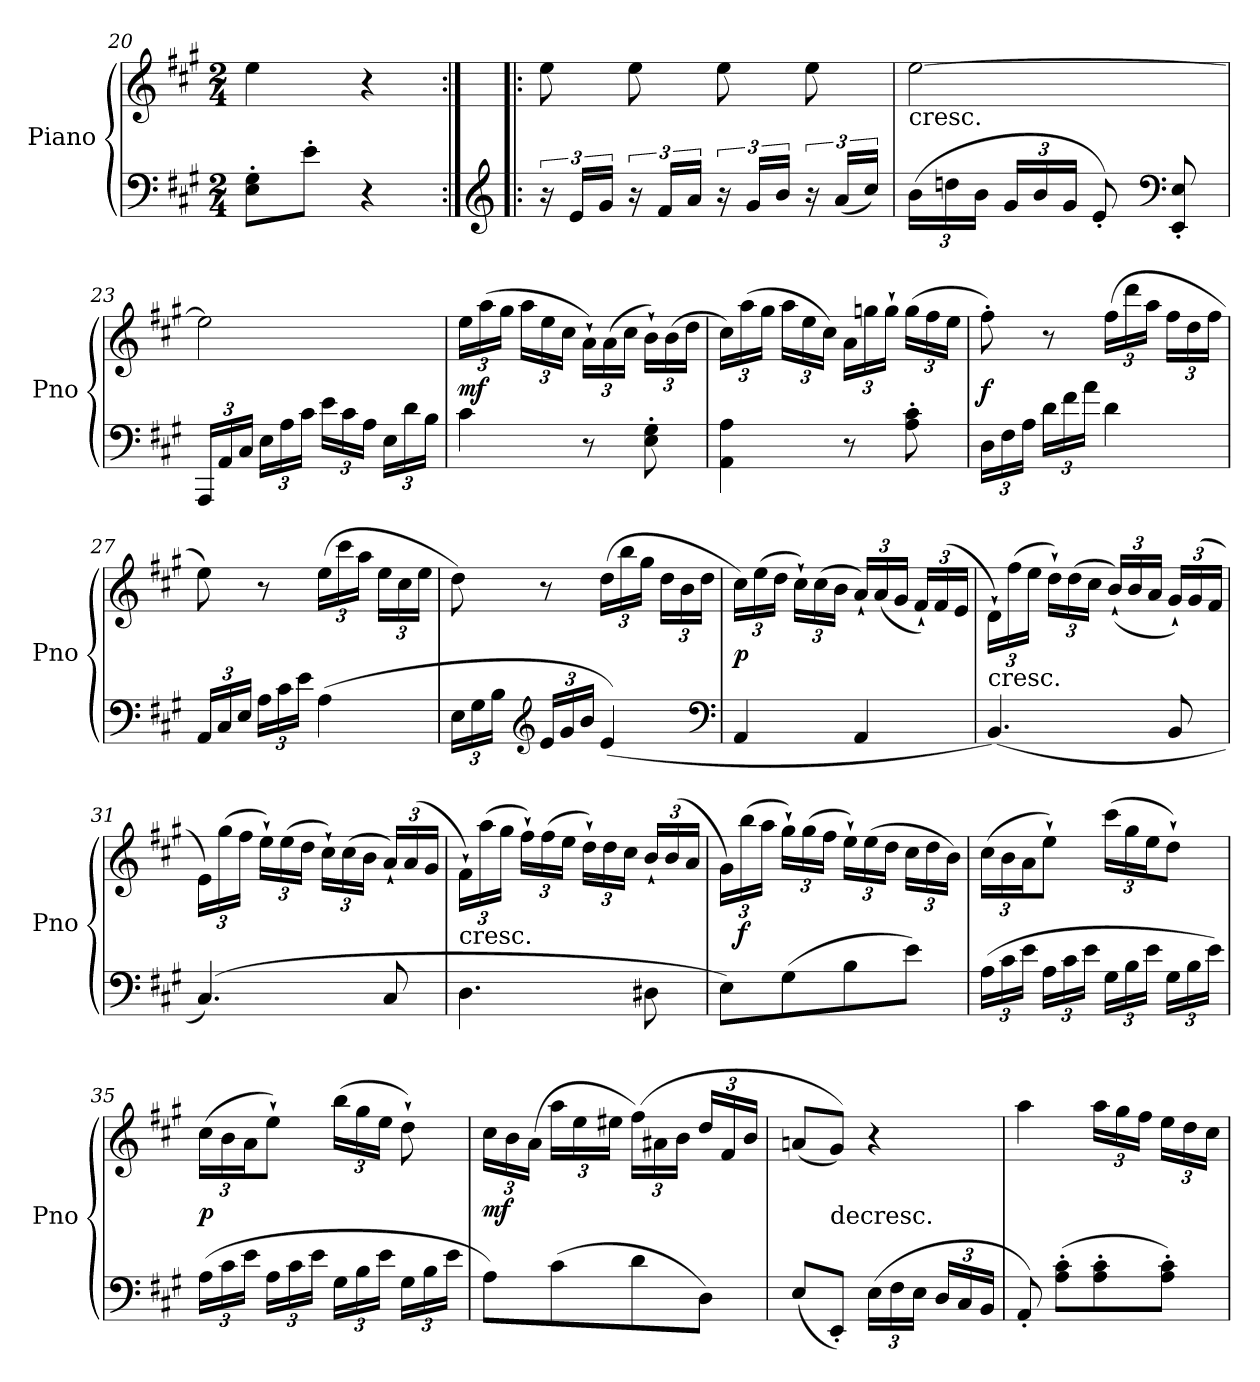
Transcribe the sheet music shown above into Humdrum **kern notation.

**kern	**kern	**dynam
*part1	*part1	*part1
*staff2	*staff1	*staff1/2
*I"Piano	*	*
*I'Pno	*	*
*clefF4	*clefG2	*
*k[f#c#g#]	*k[f#c#g#]	*
*A:	*A:	*
*M2/4	*M2/4	*
=20	=20	=20
8E'\ 8G#'\L	4ee\	.
8e'\J	.	.
4r	4r	.
=21:|!|:	=21:|!|:	=21:|!|:
*clefG2	*	*
24r	8ee\	.
24e/LL	.	.
24g#/JJ	.	.
24r	8ee\	.
24f#/LL	.	.
24a/JJ	.	.
24r	8ee\	.
24g#/LL	.	.
24b/JJ	.	.
24r	8ee\	.
(24a/LL	.	.
24cc#/JJ)	.	.
=22	=22	=22
!	!LO:TX:c:t=cresc.	!
(24b\LL	[2ee\	.
24ddn\	.	.
24b\JJ	.	.
24g#/LL	.	.
24b/	.	.
24g#/JJ	.	.
8e'/)	.	.
*clefF4	*	*
8EE'/ 8E'/	.	.
=23	=23	=23
24AAA/LL	2ee\]	.
24AA/	.	.
24C#/JJ	.	.
24E\LL	.	.
24A\	.	.
24c#\JJ	.	.
24e\LL	.	.
24c#\	.	.
24A\JJ	.	.
24E\LL	.	.
24d\	.	.
24B\JJ	.	.
=24	=24	=24
4c#\	24ee\LL	mf
.	(24aa\	.
.	24gg#\JJ	.
.	24aa\LL	.
.	24ee\	.
.	24cc#\JJ	.
8r	24a`\LL)	.
.	(24a\	.
.	24cc#\JJ	.
8E'\ 8G#'\	24b`\LL)	.
.	(24b\	.
.	24dd\JJ	.
=25	=25	=25
4AA\ 4A\	24cc#\LL)	.
.	(24aa\	.
.	24gg#\JJ	.
.	24aa\LL	.
.	24ee\	.
.	24cc#\JJ)	.
8r	24a\LL	.
.	24ggn\	.
.	24gg`\JJ	.
8A'\ 8c#'\	(24gg\LL	.
.	24ff#\	.
.	24ee\JJ	.
=26	=26	=26
24D\LL	8ff#'\)	f
24F#\	.	.
24A\JJ	.	.
24d\LL	8r	.
24f#\	.	.
24a\JJ	.	.
4d\	(24ff#\LL	.
.	24ddd\	.
.	24aa\JJ	.
.	24ff#\LL	.
.	24dd\	.
.	24ff#\JJ	.
=27	=27	=27
24AA/LL	8ee\)	.
24C#/	.	.
24E/JJ	.	.
24A\LL	8r	.
24c#\	.	.
24e\JJ	.	.
(4A\	(24ee\LL	.
.	24ccc#\	.
.	24aa\JJ	.
.	24ee\LL	.
.	24cc#\	.
.	24ee\JJ	.
=28	=28	=28
24E\LL	8dd\)	.
24G#\	.	.
24B\JJ	.	.
*clefG2	*	*
24e/LL	8r	.
24g#/	.	.
24b/JJ	.	.
(4e/)	(24dd\LL	.
.	24bb\	.
.	24gg#\JJ	.
.	24dd\LL	.
.	24b\	.
.	24dd\JJ	.
*clefF4	*	*
=29	=29	=29
4AA/	24cc#\LL)	p
.	(24ee\	.
.	24dd\JJ	.
.	24cc#`\LL)	.
.	(24cc#\	.
.	24b\JJ	.
4AA/	24a`/LL)	.
.	(24a/	.
.	24g#/JJ	.
.	24f#`/LL)	.
.	(24f#/	.
.	24e/JJ	.
=30	=30	=30
!	!LO:TX:c:t=cresc.	!
(4.BB/)	24d`\LL)	.
.	(24ff#\	.
.	24ee\JJ	.
.	24dd`\LL)	.
.	(24dd\	.
.	24cc#\JJ	.
.	(24b`/LL)	.
.	24b/	.
.	24a/JJ	.
8BB/	24g#`/LL)	.
.	(24g#/	.
.	24f#/JJ	.
=31	=31	=31
(4.C#/)	24e\LL)	.
.	(24gg#\	.
.	24ff#\JJ	.
.	24ee`\LL)	.
.	(24ee\	.
.	24dd\JJ	.
.	24cc#`\LL)	.
.	(24cc#\	.
.	24b\JJ	.
8C#/	24a`/LL)	.
.	(24a/	.
.	24g#/JJ	.
=32	=32	=32
!	!LO:TX:c:t=cresc.	!
4.D\	24f#`\LL)	.
.	(24aa\	.
.	24gg#\JJ	.
.	24ff#`\LL)	.
.	(24ff#\	.
.	24ee\JJ	.
.	24dd`\LL)	.
.	24dd\	.
.	24cc#\JJ	.
8D#X\	24b`/LL	.
.	(24b/	.
.	24a/JJ	.
=33	=33	=33
8E\L)	24g#\LL)	.
.	(24bb\	f
.	24aa\JJ	.
(8G#\	24gg#`\LL)	.
.	(24gg#\	.
.	24ff#\JJ	.
8B\	24ee`\LL)	.
.	(24ee\	.
.	24dd\JJ	.
8e\J)	24cc#\LL	.
.	24dd\	.
.	24b\JJ)	.
=34	=34	=34
(24A\LL	(24cc#\LL	.
24c#\	24b\	.
24e\JJ	24a\J	.
24A\LL	8ee`\J)	.
24c#\	.	.
24e\JJ	.	.
24G#\LL	(24ccc#\LL	.
24B\	24gg#\	.
24e\JJ	24ee\J	.
24G#\LL	8dd`\J)	.
24B\	.	.
24e\JJ)	.	.
=35	=35	=35
(24A\LL	(24cc#\LL	p
24c#\	24b\	.
24e\JJ	24a\J	.
24A\LL	8ee`\J)	.
24c#\	.	.
24e\JJ	.	.
24G#\LL	(24bb\LL	.
24B\	24gg#\	.
24e\JJ	24ee\JJ	.
24G#\LL	8dd`\)	.
24B\	.	.
24e\JJ	.	.
=36	=36	=36
8A\L)	24cc#\LL	mf
.	24b\	.
.	(24a\JJ	.
(8c#\	24aa\LL	.
.	24ee\	.
.	24ee#X\JJ	.
8d\	(24ff#\LL)	.
.	24a#X\	.
.	24b\JJ	.
8D\J)	24dd/LL	.
.	24f#/	.
.	24b/JJ	.
=37	=37	=37
(8E/L	(8an/L	.
!	!LO:TX:c:t=decresc.	!
8EE'/J)	8g#/J))	.
(24E\LL	4r	.
24F#\	.	.
24E\JJ	.	.
24D/LL	.	.
24C#/	.	.
24BB/JJ	.	.
=38	=38	=38
8AA'/)	4aa\	.
(8A'\ 8c#'\L	.	.
8A'\ 8c#'\	24aa\LL	.
.	24gg#\	.
.	24ff#\JJ	.
8A'\ 8c#'\J)	24ee\LL	.
.	24dd\	.
.	24cc#\JJ	.
=	=	=
*-	*-	*-
